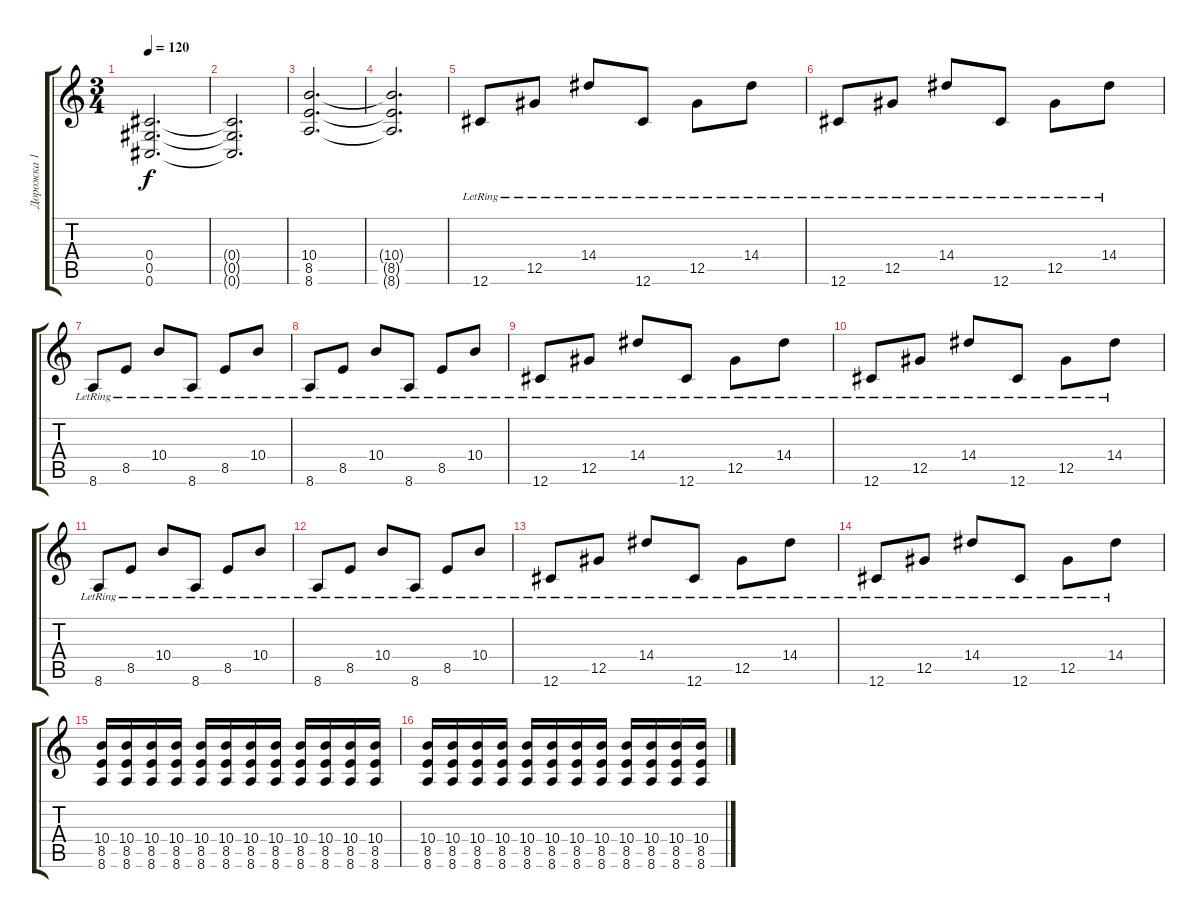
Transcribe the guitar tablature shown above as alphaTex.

\track ("Дорожка 1" "Дорожка 1") {instrument distortionguitar}
\staff {score tabs}
\tuning (Eb4 Bb3 Gb3 Db3 Ab2 Db2) {hide}
\ts (3 4)
\tempo 120
\clef g2
\ks c
(0.4 0.5 0.6).2{d dy f} |
(0.4{t} 0.5{t} 0.6{t}).2{d} |
(10.4 8.5 8.6).2{d} |
(10.4{t} 8.5{t} 8.6{t}).2{d} |
12.6{lr}.8 12.5{lr}.8 14.4{lr}.8 12.6{lr}.8 12.5{lr}.8 14.4{lr}.8 |
12.6{lr}.8 12.5{lr}.8 14.4{lr}.8 12.6{lr}.8 12.5{lr}.8 14.4{lr}.8 |
8.6{lr}.8 8.5{lr}.8 10.4{lr}.8 8.6{lr}.8 8.5{lr}.8 10.4{lr}.8 |
8.6{lr}.8 8.5{lr}.8 10.4{lr}.8 8.6{lr}.8 8.5{lr}.8 10.4{lr}.8 |
12.6{lr}.8 12.5{lr}.8 14.4{lr}.8 12.6{lr}.8 12.5{lr}.8 14.4{lr}.8 |
12.6{lr}.8 12.5{lr}.8 14.4{lr}.8 12.6{lr}.8 12.5{lr}.8 14.4{lr}.8 |
8.6{lr}.8 8.5{lr}.8 10.4{lr}.8 8.6{lr}.8 8.5{lr}.8 10.4{lr}.8 |
8.6{lr}.8 8.5{lr}.8 10.4{lr}.8 8.6{lr}.8 8.5{lr}.8 10.4{lr}.8 |
12.6{lr}.8 12.5{lr}.8 14.4{lr}.8 12.6{lr}.8 12.5{lr}.8 14.4{lr}.8 |
12.6{lr}.8 12.5{lr}.8 14.4{lr}.8 12.6{lr}.8 12.5{lr}.8 14.4{lr}.8 |
(10.4 8.5 8.6).16{instrument distortionguitar} (10.4 8.5 8.6).16 (10.4 8.5 8.6).16 (10.4 8.5 8.6).16 (10.4 8.5 8.6).16 (10.4 8.5 8.6).16 (10.4 8.5 8.6).16 (10.4 8.5 8.6).16 (10.4 8.5 8.6).16 (10.4 8.5 8.6).16 (10.4 8.5 8.6).16 (10.4 8.5 8.6).16 |
(10.4 8.5 8.6).16 (10.4 8.5 8.6).16 (10.4 8.5 8.6).16 (10.4 8.5 8.6).16 (10.4 8.5 8.6).16 (10.4 8.5 8.6).16 (10.4 8.5 8.6).16 (10.4 8.5 8.6).16 (10.4 8.5 8.6).16 (10.4 8.5 8.6).16 (10.4 8.5 8.6).16 (10.4 8.5 8.6).16
